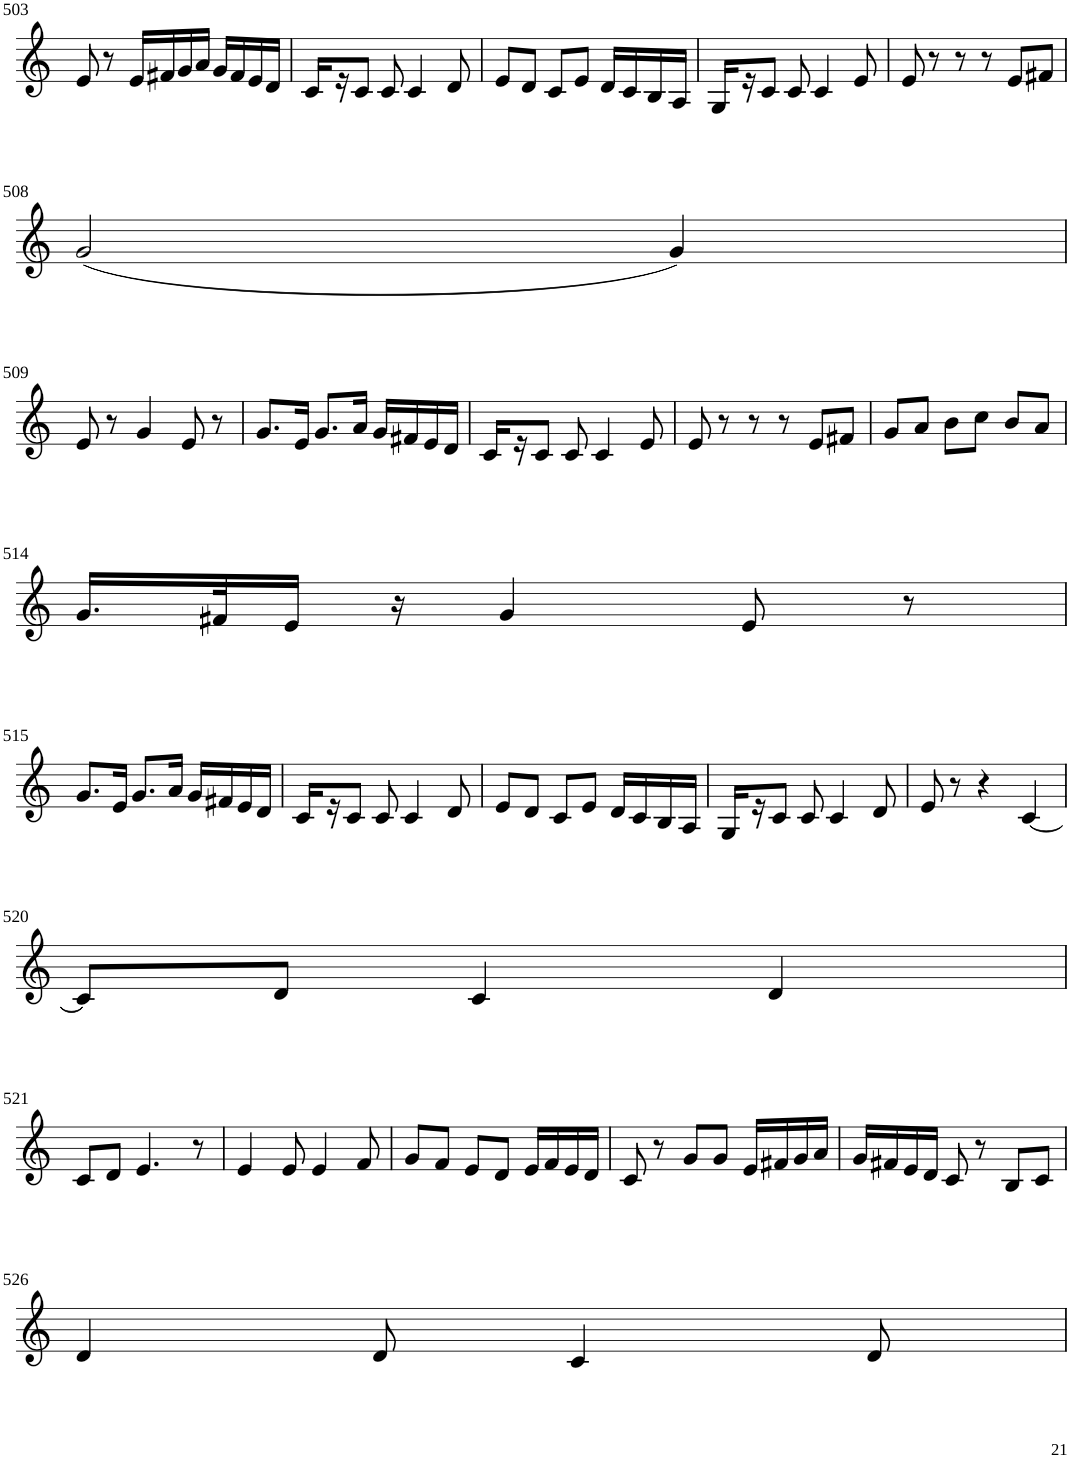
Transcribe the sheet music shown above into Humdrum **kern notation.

**kern
*part1
*staff1
*I"Violin
!!LO:PB:g=z
*clefG2
*k[]
*M3/4
=503
8e/
8r
16e/LL
16f#X/
16g/
16a/JJ
16g/LL
16f#/
16e/
16d/JJ
=504
16c/LL
16r
8c/J
8c/
4c/
8d/
=505
8e/L
8d/J
8c/L
8e/J
16d/LL
16c/
16B/
16A/JJ
=506
16G/LL
16r
8c/J
8c/
4c/
8e/
=507
8e/
8r
8r
8r
8e/L
8f#X/J
!!LO:LB:g=z
=508
(2g/
4g/)
!!LO:LB:g=z
=509
8e/
8r
4g/
8e/
8r
=510
8.g/L
16e/Jk
8.g/L
16a/Jk
16g/LL
16f#X/
16e/
16d/JJ
=511
16c/LL
16r
8c/J
8c/
4c/
8e/
=512
8e/
8r
8r
8r
8e/L
8f#X/J
=513
8g/L
8a/J
8b\L
8cc\J
8b/L
8a/J
!!LO:LB:g=z
=514
16.g/LL
32f#X/K
16e/JJ
16r
4g/
8e/
8r
!!LO:LB:g=z
=515
8.g/L
16e/Jk
8.g/L
16a/Jk
16g/LL
16f#X/
16e/
16d/JJ
=516
16c/LL
16r
8c/J
8c/
4c/
8d/
=517
8e/L
8d/J
8c/L
8e/J
16d/LL
16c/
16B/
16A/JJ
=518
16G/LL
16r
8c/J
8c/
4c/
8d/
=519
8e/
8r
4r
[4c/
!!LO:LB:g=z
=520
8c/L]
8d/J
4c/
4d/
!!LO:LB:g=z
=521
8c/L
8d/J
4.e/
8r
=522
4e/
8e/
4e/
8f/
=523
8g/L
8f/J
8e/L
8d/J
16e/LL
16f/
16e/
16d/JJ
=524
8c/
8r
8g/L
8g/J
16e/LL
16f#X/
16g/
16a/JJ
=525
16g/LL
16f#X/
16e/
16d/JJ
8c/
8r
8B/L
8c/J
!!LO:LB:g=z
=526
4d/
8d/
4c/
8d/
=
*-
